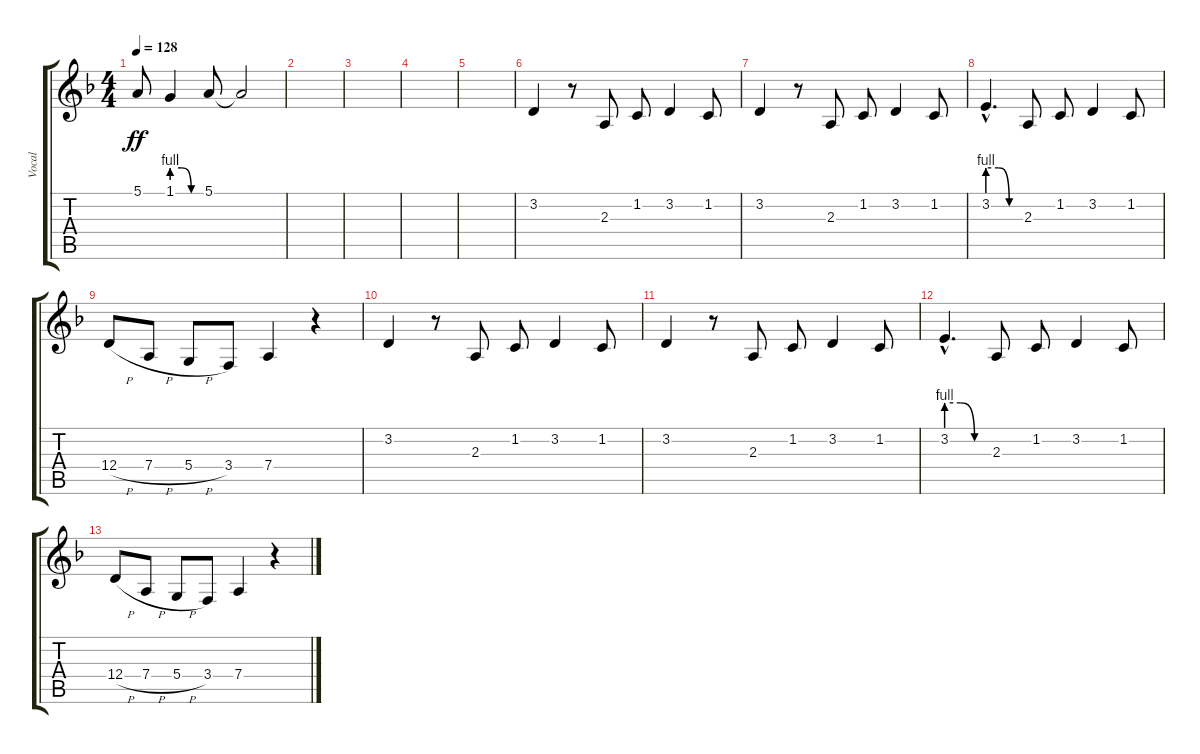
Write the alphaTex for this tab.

\track ("Vocal" "Vocal") {instrument clarinet}
\staff {score tabs}
\tuning (E4 B3 G3 D3 A2 E2) {hide}
\ts (4 4)
\tempo 128
\clef g2
\ks f
5.1{t}.8{dy ff} 1.1{be (custom 0 4 20 4 40 0 60 0)}.4 5.1.8 5.1{t}.2 |
|
|
|
|
3.2.4 r.8 2.3.8 1.2.8 3.2.4 1.2.8 |
3.2.4 r.8 2.3.8 1.2.8 3.2.4 1.2.8 |
3.2{be (custom 0 4 20 4 40 0 60 0) hac}.4{d} 2.3.8 1.2.8 3.2.4 1.2.8 |
12.4{h}.8 7.4{h}.8 5.4{h}.8 3.4.8 7.4.4 r.4 |
3.2.4 r.8 2.3.8 1.2.8 3.2.4 1.2.8 |
3.2.4 r.8 2.3.8 1.2.8 3.2.4 1.2.8 |
3.2{be (custom 0 4 20 4 40 0 60 0) hac}.4{d} 2.3.8 1.2.8 3.2.4 1.2.8 |
12.4{h}.8 7.4{h}.8 5.4{h}.8 3.4.8 7.4.4 r.4
